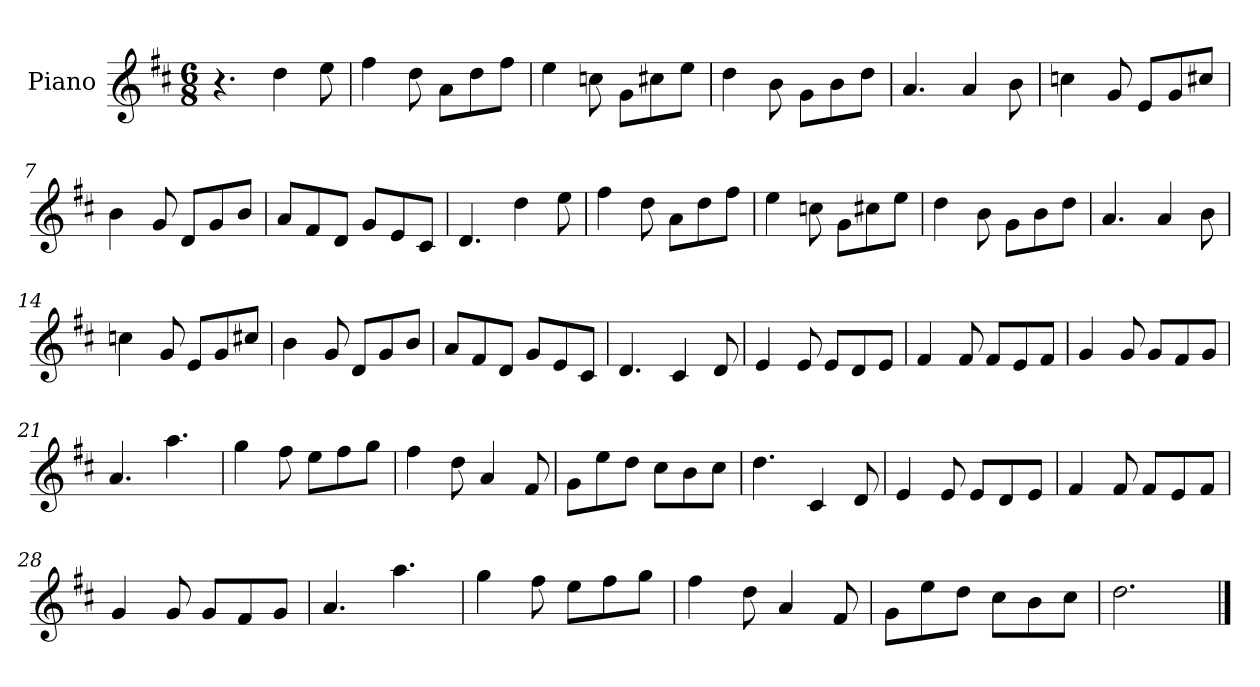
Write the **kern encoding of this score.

**kern
*part1
*staff1
*I"Piano
*I'Pno
*clefG2
*k[f#c#]
*M6/8
=1
4.r
4dd\
8ee\
=2
4ff#\
8dd\
8a\L
8dd\
8ff#\J
=3
4ee\
8ccn\
8g\L
8cc#X\
8ee\J
=4
4dd\
8b\
8g\L
8b\
8dd\J
=5
4.a/
4a/
8b\
=6
4ccn\
8g/
8e/L
8g/
8cc#X/J
=7
4b\
8g/
8d/L
8g/
8b/J
=8
8a/L
8f#/
8d/J
8g/L
8e/
8c#/J
=9
4.d/
4dd\
8ee\
=10
4ff#\
8dd\
8a\L
8dd\
8ff#\J
=11
4ee\
8ccn\
8g\L
8cc#X\
8ee\J
=12
4dd\
8b\
8g\L
8b\
8dd\J
=13
4.a/
4a/
8b\
=14
4ccn\
8g/
8e/L
8g/
8cc#X/J
=15
4b\
8g/
8d/L
8g/
8b/J
=16
8a/L
8f#/
8d/J
8g/L
8e/
8c#/J
=17
4.d/
4c#/
8d/
=18
4e/
8e/
8e/L
8d/
8e/J
=19
4f#/
8f#/
8f#/L
8e/
8f#/J
=20
4g/
8g/
8g/L
8f#/
8g/J
=21
4.a/
4.aa\
=22
4gg\
8ff#\
8ee\L
8ff#\
8gg\J
=23
4ff#\
8dd\
4a/
8f#/
=24
8g\L
8ee\
8dd\J
8cc#\L
8b\
8cc#\J
=25
4.dd\
4c#/
8d/
=26
4e/
8e/
8e/L
8d/
8e/J
=27
4f#/
8f#/
8f#/L
8e/
8f#/J
=28
4g/
8g/
8g/L
8f#/
8g/J
=29
4.a/
4.aa\
=30
4gg\
8ff#\
8ee\L
8ff#\
8gg\J
=31
4ff#\
8dd\
4a/
8f#/
=32
8g\L
8ee\
8dd\J
8cc#\L
8b\
8cc#\J
=33
2.dd\
==
*-
